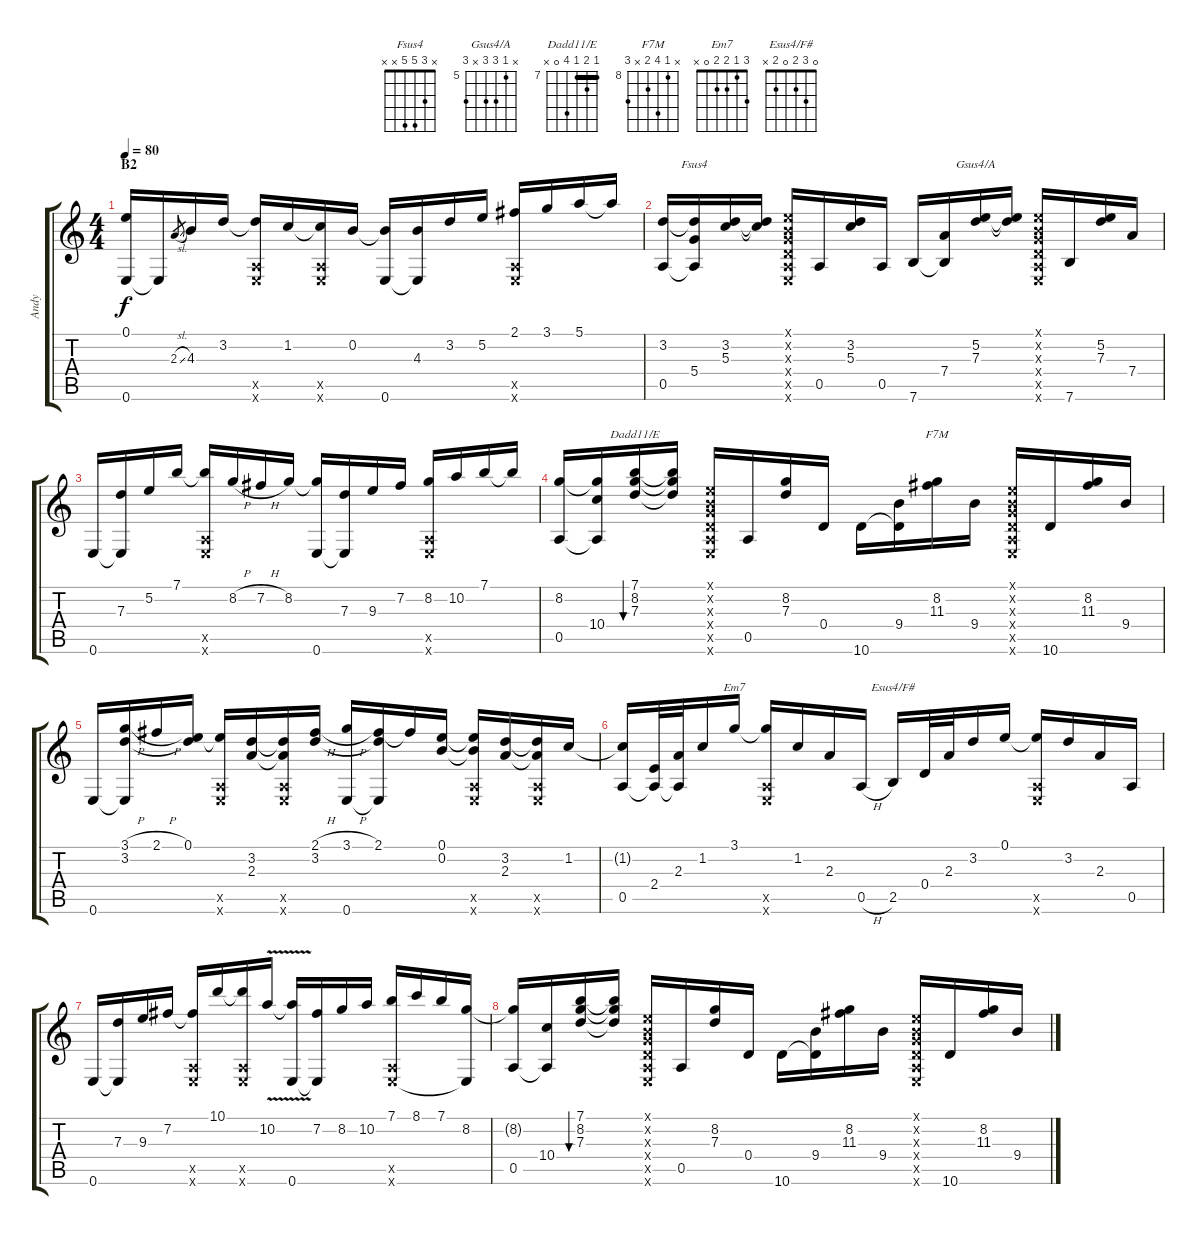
\track ("Andy" "Andy") {instrument acousticguitarsteel}
\staff {score tabs}
\tuning (E4 B3 G3 D3 A2 E2) {hide}
\chord ("Fsus4" x 3 5 5 x x)
\chord ("Gsus4/A" x 5 7 7 x 7) {firstfret 5}
\chord ("Dadd11/E" 7 8 7 10 0 x) {firstfret 7 barre 7}
\chord ("F7M" x 8 11 9 x 10) {firstfret 8}
\chord ("Em7" 3 1 2 2 0 x)
\chord ("Esus4/F#" 0 3 2 0 2 x)
\ts (4 4)
\section ("" "B2")
\tempo 80
\clef g2
\ks c
(0.1{t} 0.6).16{dy f} 0.6{t}.16 2.3{sl}.8{gr} 4.3.16 3.2.16 (3.2{t} 0.5{x} 0.6{x}).16 1.2.16 (1.2{t} 0.5{x} 0.6{x}).16 0.2.16 (0.2{t} 0.6).16 (4.3 0.6{t}).16 3.2.16 5.2.16 (2.1 0.5{x} 0.6{x}).16 3.1.16 5.1.16 5.1{t}.16 |
(3.2 0.5).16 (3.2{t} 5.4 0.5{t}).16{ch "Fsus4"} (3.2 5.3).16 (3.2{t} 5.3{t}).16 (0.1{x} 0.2{x} 0.3{x} 0.4{x} 0.5{x} 0.6{x}).16 0.5.16 (3.2 5.3).16 0.5.16 7.6.16 (7.4 7.6{t}).16 (5.2 7.3).16{ch "Gsus4/A"} (5.2{t} 7.3{t}).16 (0.1{x} 0.2{x} 0.3{x} 0.4{x} 0.5{x} 0.6{x}).16 7.6.16 (5.2 7.3).16 7.4.16 |
0.6.16 (7.3 0.6{t}).16 5.2.16 7.1.16 (7.1{t} 0.5{x} 0.6{x}).16 8.2{h}.16 7.2{h}.16 8.2.16 (8.2{t} 0.6).16 (7.3 0.6{t}).16 9.3.16 7.2.16 (8.2 0.5{x} 0.6{x}).16 10.2.16 7.1.16 7.1{t}.16 |
(8.2 0.5).16 (8.2{t} 10.4 0.5{t}).16 (7.1 8.2 7.3).16{bu 60 ch "Dadd11/E"} (7.1{t} 8.2{t} 7.3{t}).16 (0.1{x} 0.2{x} 0.3{x} 0.4{x} 0.5{x} 0.6{x}).16 0.5.16 (8.2 7.3).16 0.4.16 10.6.16 (9.4 10.6{t}).16 (8.2 11.3).16{ch "F7M"} 9.4.16 (0.1{x} 0.2{x} 0.3{x} 0.4{x} 0.5{x} 0.6{x}).16 10.6.16 (8.2 11.3).16 9.4.16 |
0.6.16 (3.1{h} 3.2 0.6{t}).16 2.1{h}.16 (0.1 3.2{t}).16 (0.1{t} 0.5{x} 0.6{x}).16 (3.2 2.3).16 (3.2{t} 2.3{t} 0.5{x} 0.6{x}).16 (2.1{h} 3.2).16 (3.1{h} 0.6).16 (2.1 3.2{t} 0.6{t}).16 2.1{t}.16 (0.1 0.2).16 (0.1{t} 0.2{t} 0.5{x} 0.6{x}).16 (3.2 2.3).16 (3.2{t} 2.3{t} 0.5{x} 0.6{x}).16 1.2.16 |
(1.2{t} 0.5).16 (2.4 0.5{t}).32 (2.3 0.5{t}).32 1.2.16 3.1.16{ch "Em7"} (3.1{t} 0.5{x} 0.6{x}).16 1.2.16 2.3.16 0.5{h}.16 2.5.16{ch "Esus4/F#"} 0.4.32 2.3.32 3.2.16 0.1.16 (0.1{t} 0.5{x} 0.6{x}).16 3.2.16 2.3.16 0.5.16 |
0.6.16 (7.3 0.6{t}).16 9.3.16 7.2.16 (7.2{t} 0.5{x} 0.6{x}).16 10.1.16 (10.1{t} 0.5{x} 0.6{x}).16 10.2{v}.16 (10.2{t} 0.6).16 (7.2 0.6{t}).16 8.2.16 10.2.16 (7.1 0.5{x} 0.6{x}).16 8.1.16 7.1.16 (8.2 0.6{t}).16 |
(8.2{t} 0.5).16 (10.4 0.5{t}).16 (7.1 8.2 7.3).16{bu 60} (7.1{t} 8.2{t} 7.3{t}).16 (0.1{x} 0.2{x} 0.3{x} 0.4{x} 0.5{x} 0.6{x}).16 0.5.16 (8.2 7.3).16 0.4.16 10.6.16 (9.4 10.6{t}).16 (8.2 11.3).16 9.4.16 (0.1{x} 0.2{x} 0.3{x} 0.4{x} 0.5{x} 0.6{x}).16 10.6.16 (8.2 11.3).16 9.4.16
